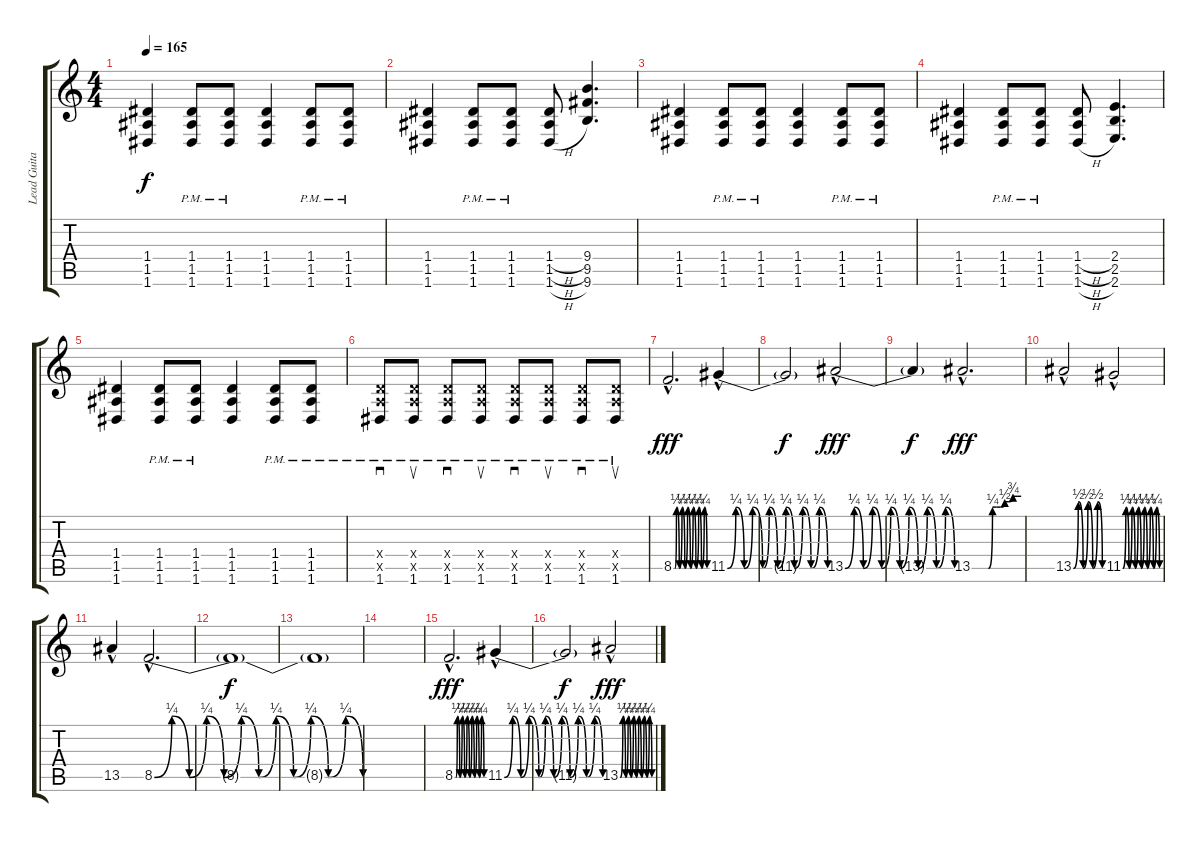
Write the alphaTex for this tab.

\track ("Lead Guitar" "Lead Guita") {instrument overdrivenguitar}
\staff {score tabs}
\tuning (E4 B3 G3 D3 A2 D2) {hide}
\ts (4 4)
\tempo 165
\clef g2
\ks c
(1.4 1.5 1.6).4{dy f} (1.4{pm} 1.5{pm} 1.6{pm}).8 (1.4{pm} 1.5{pm} 1.6{pm}).8 (1.4 1.5 1.6).4 (1.4{pm} 1.5{pm} 1.6{pm}).8 (1.4{pm} 1.5{pm} 1.6{pm}).8 |
(1.4 1.5 1.6).4 (1.4{pm} 1.5{pm} 1.6{pm}).8 (1.4{pm} 1.5{pm} 1.6{pm}).8 (1.4{h} 1.5{h} 1.6{h}).8 (9.4 9.5 9.6).4{d} |
(1.4 1.5 1.6).4 (1.4{pm} 1.5{pm} 1.6{pm}).8 (1.4{pm} 1.5{pm} 1.6{pm}).8 (1.4 1.5 1.6).4 (1.4{pm} 1.5{pm} 1.6{pm}).8 (1.4{pm} 1.5{pm} 1.6{pm}).8 |
(1.4 1.5 1.6).4 (1.4{pm} 1.5{pm} 1.6{pm}).8 (1.4{pm} 1.5{pm} 1.6{pm}).8 (1.4{h} 1.5{h} 1.6{h}).8 (2.4 2.5 2.6).4{d} |
(1.4 1.5 1.6).4 (1.4{pm} 1.5{pm} 1.6{pm}).8 (1.4{pm} 1.5{pm} 1.6{pm}).8 (1.4 1.5 1.6).4 (1.4{pm} 1.5{pm} 1.6{pm}).8 (1.4{pm} 1.5{pm} 1.6{pm}).8 |
(0.4{x} 0.5{x} 1.6{pm}).8{sd} (0.4{x} 0.5{x} 1.6{pm}).8{su} (0.4{x} 0.5{x} 1.6{pm}).8{sd} (0.4{x} 0.5{x} 1.6{pm}).8{su} (0.4{x} 0.5{x} 1.6{pm}).8{sd} (0.4{x} 0.5{x} 1.6{pm}).8{su} (0.4{x} 0.5{x} 1.6{pm}).8{sd} (0.4{x} 0.5{x} 1.6{pm}).8{su} |
8.5{be (custom 0 0 2 0 5 1 10 0 15 1 20 0 25 1 30 0 35 1 40 0 45 1 50 0 55 1 60 0) hac}.2{d dy fff volume 16} 11.5{be (custom 0 0 5 1 10 0 15 1 21 0 25 1 30 0 35 1 40 0 45 1 50 0 55 1 60 0) hac}.4 |
11.5{t}.2{dy f} 13.5{be (custom 0 0 5 1 10 0 15 1 20 0 25 1 30 0 35 1 40 0 45 1 50 0 55 1 60 0) hac}.2{dy fff} |
13.5{t}.4{dy f} 13.5{be (custom 0 0 5 0 10 0 15 0 20 0 25 1 30 1 35 1 40 2 45 2 50 3 55 3 60 3) hac}.2{d dy fff} |
13.5{be (custom 0 0 10 2 20 0 30 2 40 0 50 2 60 0) hac}.2 11.5{be (custom 0 0 5 1 10 0 15 1 20 0 25 1 30 0 35 1 40 0 45 1 50 0 55 1 60 0) hac}.2 |
13.5{hac}.4 8.5{be (custom 0 0 5 1 10 0 15 1 20 0 25 1 30 0 35 1 40 0 45 1 50 0 55 1 60 0) hac}.2{d} |
8.5{t}.1{dy f} |
8.5{t}.1 |
|
8.5{be (custom 0 0 2 0 5 1 10 0 15 1 20 0 25 1 30 0 35 1 40 0 45 1 50 0 55 1 60 0) hac}.2{d dy fff volume 16} 11.5{be (custom 0 0 5 1 10 0 15 1 21 0 25 1 30 0 35 1 40 0 45 1 50 0 55 1 60 0) hac}.4 |
11.5{t}.2{dy f} 13.5{be (custom 0 0 5 1 10 0 15 1 20 0 25 1 30 0 35 1 40 0 45 1 50 0 55 1 60 0) hac}.2{dy fff}
